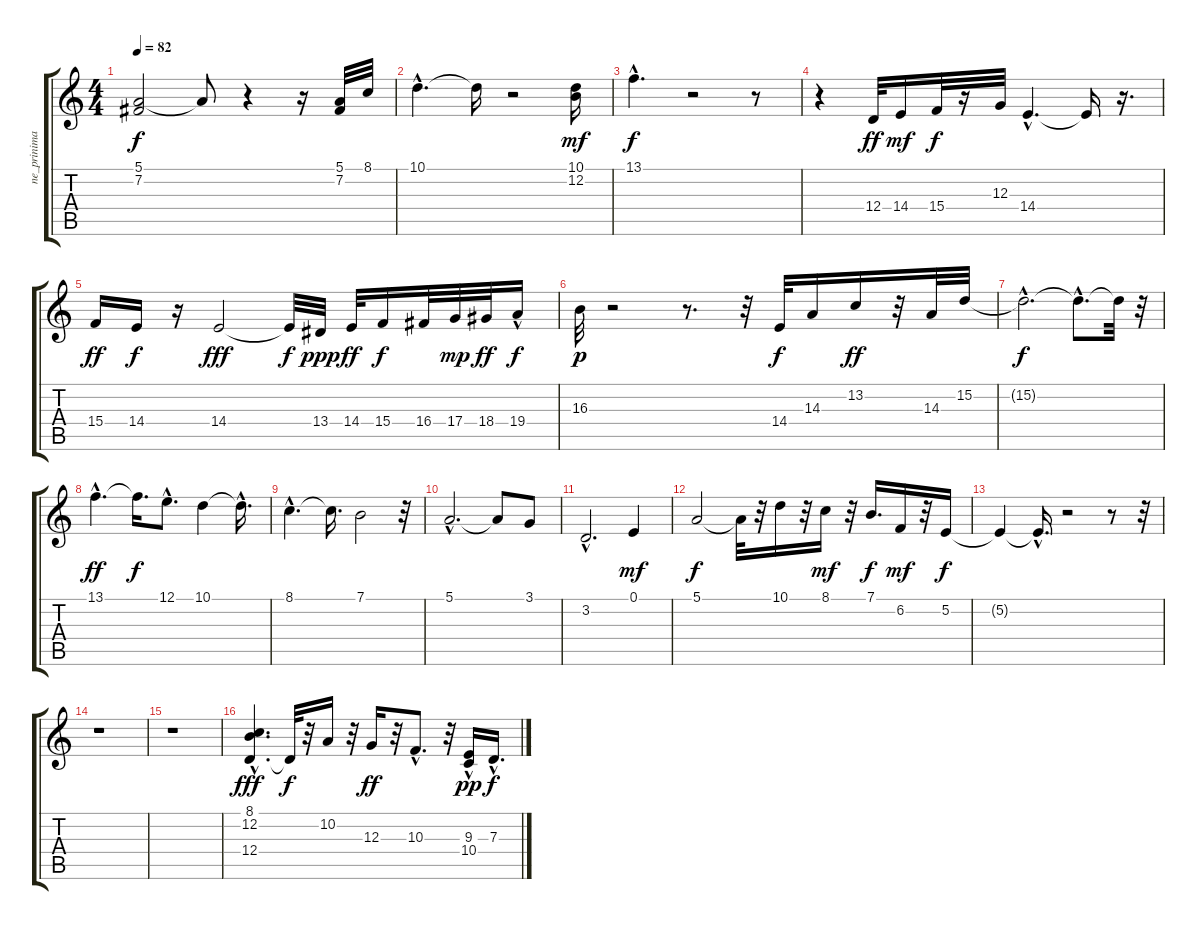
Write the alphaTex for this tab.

\track ("ne_prinimai" "ne_prinima") {instrument altosax}
\staff {score tabs}
\tuning (E4 B3 G3 D3 A2 E2) {hide}
\ts (4 4)
\tempo 82
\clef g2
\ks c
(5.1 7.2).2{dy f} 5.1{t}.8 r.4 r.16 (5.1 7.2).32 8.1.32 |
10.1{hac}.4{d} 10.1{t}.16 r.2 (10.1 12.2).16{dy mf} |
13.1{hac}.4{d dy f} r.2 r.8 |
r.4 12.4.32{dy ff} 14.4.16{dy mf} 15.4.32{dy f} r.16 12.3.32 14.4{hac}.4{d} 14.4{t}.16 r.16{d} |
15.4.16{dy ff} 14.4.16{dy f} r.16 14.4.2{dy fff} 14.4{t}.32{dy f} 13.4.32{dy ppp} 14.4.32{dy ff} 15.4.16{dy f} 16.4.32 17.4.32{dy mp} 18.4.32{dy ff} 19.4{hac}.16{dy f} |
16.3.32{dy p} r.2 r.8{d} r.32 14.4.32{dy f} 14.3.16 13.2.16{dy ff} r.32 14.3.32 15.2.32 |
15.2{hac t}.2{d dy f} 15.2{hac t}.8{d} 15.2{t}.32 r.32 |
13.1{hac}.4{d dy ff} 13.1{t}.16{d dy f} 12.1{hac}.8{d} 10.1.4 10.1{hac t}.16{d} |
8.1{hac}.4{d} 8.1{t}.16{d} 7.1.2 r.32 |
5.1{hac}.2{d} 5.1{t}.8 3.1.8 |
3.2{hac}.2{d} 0.1.4{dy mf} |
5.1.2{dy f} 5.1{t}.32 r.32 10.1.16 r.32 8.1.16{dy mf} r.32 7.1.16{d dy f} 6.2.16{dy mf} r.32 5.2.16{dy f} |
5.2{t}.4 5.2{hac t}.16{d} r.2 r.8 r.32 |
r.1 |
r.1 |
(8.1{hac} 12.2 12.4{hac}).4{d dy fff volume 10} 12.4{t}.32{dy f} r.32 10.2.16 r.32 12.3.16{dy ff} r.32 10.3{hac}.8{d} r.32 (9.3{hac} 10.4).16{dy pp} 7.3{hac}.16{d dy f}
